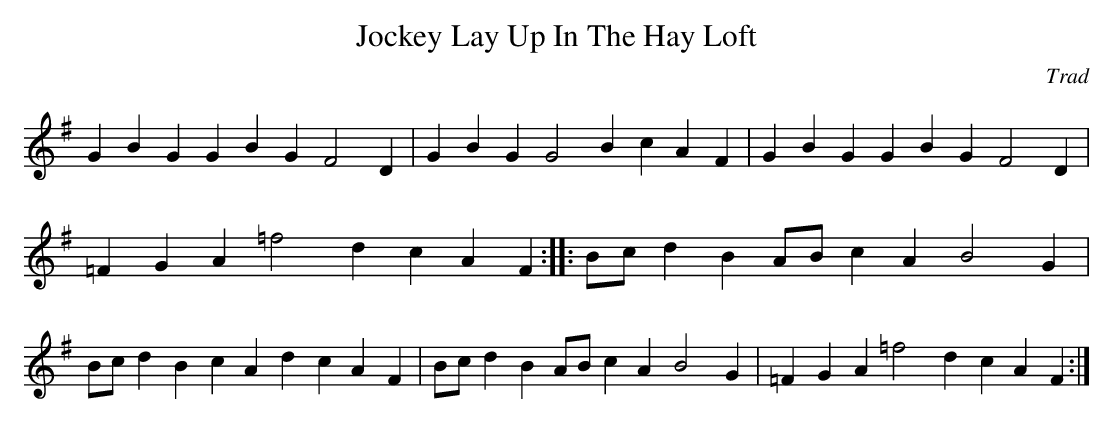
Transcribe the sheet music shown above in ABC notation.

X:1
T:Jockey Lay Up In The Hay Loft
C:Trad
M:9/8l
K:G
G2B2G2 G2B2G2 F4 D2| G2B2G2 G4 B2 c2A2F2|G2B2G2 G2B2G2 F4 D2|\
=F2G2A2 =f4 d2 c2A2F2:: Bcd2B2 ABc2A2 B4 G2| Bcd2B2 c2A2d2 c2A2F2|\
Bcd2B2 ABc2A2 B4 G2| =F2G2A2 =f4 d2 c2A2F2:|
